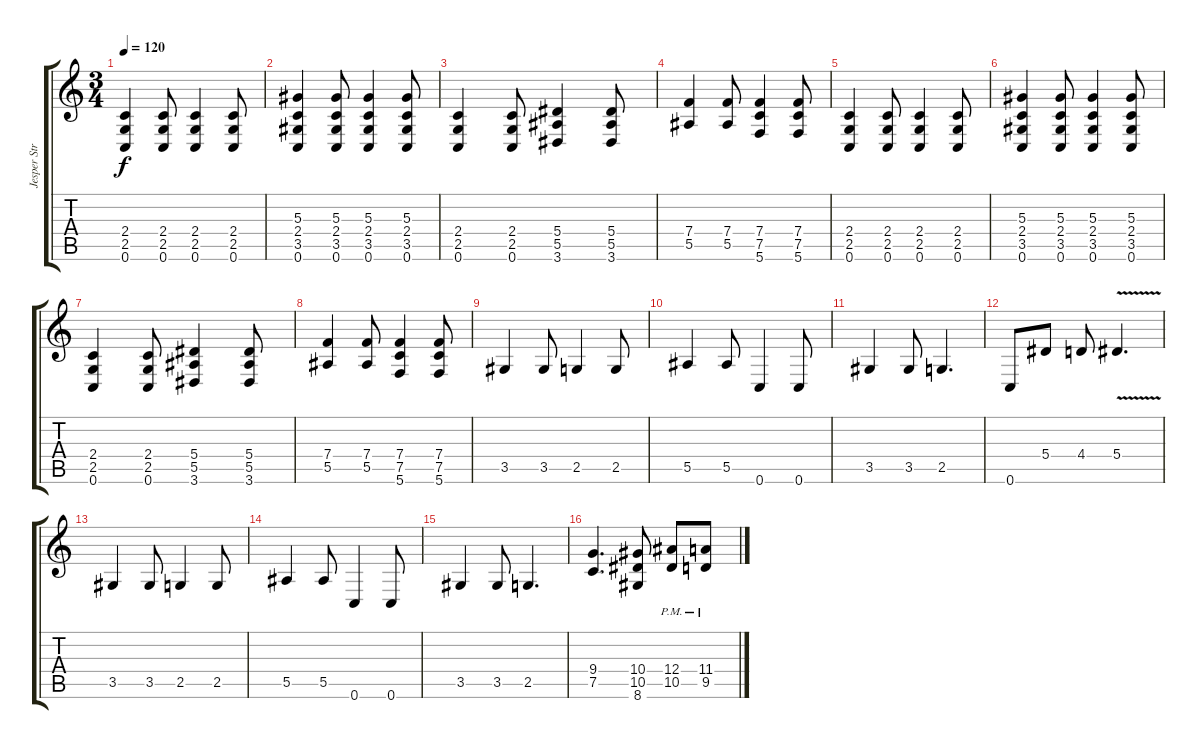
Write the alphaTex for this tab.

\track ("Jesper Strömblad" "Jesper Str") {instrument distortionguitar}
\staff {score tabs}
\tuning (C4 G3 Eb3 Bb2 F2 C2) {hide}
\ts (3 4)
\tempo 120
\clef g2
\ks c
(2.4 2.5 0.6).4{dy f} (2.4 2.5 0.6).8 (2.4 2.5 0.6).4 (2.4 2.5 0.6).8 |
(5.3 2.4 3.5 0.6).4 (5.3 2.4 3.5 0.6).8 (5.3 2.4 3.5 0.6).4 (5.3 2.4 3.5 0.6).8 |
(2.4 2.5 0.6).4 (2.4 2.5 0.6).8 (5.4 5.5 3.6).4 (5.4 5.5 3.6).8 |
(7.4 5.5).4 (7.4 5.5).8 (7.4 7.5 5.6).4 (7.4 7.5 5.6).8 |
(2.4 2.5 0.6).4 (2.4 2.5 0.6).8 (2.4 2.5 0.6).4 (2.4 2.5 0.6).8 |
(5.3 2.4 3.5 0.6).4 (5.3 2.4 3.5 0.6).8 (5.3 2.4 3.5 0.6).4 (5.3 2.4 3.5 0.6).8 |
(2.4 2.5 0.6).4 (2.4 2.5 0.6).8 (5.4 5.5 3.6).4 (5.4 5.5 3.6).8 |
(7.4 5.5).4 (7.4 5.5).8 (7.4 7.5 5.6).4 (7.4 7.5 5.6).8 |
3.5.4 3.5.8 2.5.4 2.5.8 |
5.5.4 5.5.8 0.6.4 0.6.8 |
3.5.4 3.5.8 2.5.4{d} |
0.6.8 5.4.8 4.4.8 5.4{v}.4{d} |
3.5.4 3.5.8 2.5.4 2.5.8 |
5.5.4 5.5.8 0.6.4 0.6.8 |
3.5.4 3.5.8 2.5.4{d} |
(9.4 7.5).4{d} (10.4 10.5 8.6).8 (12.4{pm} 10.5{pm}).8 (11.4{pm} 9.5{pm}).8
